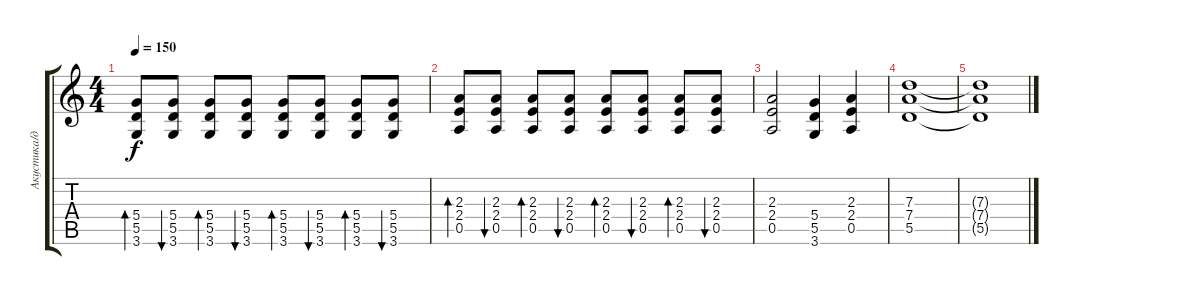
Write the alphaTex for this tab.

\track ("Акустика/дисторшн" "Акустика/д") {instrument distortionguitar}
\staff {score tabs}
\tuning (E4 B3 G3 D3 A2 E2) {hide}
\ts (4 4)
\tempo 150
\clef g2
\ks c
(5.4 5.5 3.6).8{bd 60 dy f} (5.4 5.5 3.6).8{bu 60} (5.4 5.5 3.6).8{bd 60} (5.4 5.5 3.6).8{bu 60} (5.4 5.5 3.6).8{bd 60} (5.4 5.5 3.6).8{bu 60} (5.4 5.5 3.6).8{bd 60} (5.4 5.5 3.6).8{bu 60} |
(2.3 2.4 0.5).8{bd 60} (2.3 2.4 0.5).8{bu 60} (2.3 2.4 0.5).8{bd 60} (2.3 2.4 0.5).8{bu 60} (2.3 2.4 0.5).8{bd 60} (2.3 2.4 0.5).8{bu 60} (2.3 2.4 0.5).8{bd 60} (2.3 2.4 0.5).8{bu 60} |
(2.3 2.4 0.5).2 (5.4 5.5 3.6).4 (2.3 2.4 0.5).4 |
(7.3 7.4 5.5).1 |
(7.3{t} 7.4{t} 5.5{t}).1
